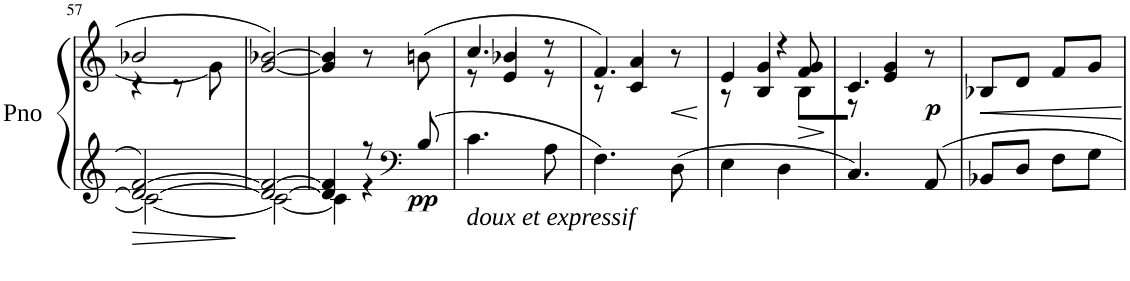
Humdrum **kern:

**kern	**kern	**dynam
*part1	*part1	*part1
*staff2	*staff1	*staff1/2
*I"Klavier	*	*
!!LO:PB:g=z
*clefG2	*clefG2	*
*k[]	*k[]	*
*M2/4	*M2/4	*
=57	=57	=57
!	!	!LO:HP:b=2
*^	*^	*
2d/_ [2f/	2c\_	2b-X/	4r	>
.	.	.	8r	.
.	.	.	8g\]	.
*	*	*v	*v	*
=58	=58	=58	=58
2d/_ 2f/_	2c\_	[2g/ [2b-X/	.
=59	=59	=59	=59
4d/] 4f/]	4c\]	4g/] 4b-/]	.
8r	4r	8r	.
*clefF4	*	*	*
!	!	!	!LO:DY:b=2
8B/	.	(8bn\	pp
*v	*v	*	*
=60	=60	=60
*	*^	*
!LO:TX:b:i:t=doux et expressif	!	!	!
4.c\	4.cc/	8r	.
.	.	4e/	.
8A\	4b-X/	8r	.
4ryy	.	4ryy	.
.	8r	.	.
=61	=61	=61	=61
4.F\	4.f/)	8r	.
.	.	4c/	.
8D\	4a/	4.ryy	.
4ryy	.	.	.
!	!	!	!LO:HP:b
.	8r	.	<
*	*v	*v	*
.	.	]
=62	=62	=62
*	*^	*
4E\	4e/	8r	.
.	.	4B/	.
4D\	4g/	.	.
.	.	8B\L	.
4.ryy	4r	4.ryy	.
.	8f/ 8g/	.	[
=63	=63	=63	=63
4.C/	4.c/	8r	.
.	.	4e/	.
!	!	!	!LO:DY:b
8AA/	4g/	4.ryy	p
4ryy	.	.	.
.	8r	.	.
*	*v	*v	*
=64	=64	=64
8BB-X/L	8B-X/L	.
8D/J	8d/J	.
8F\L	8f/L	.
8G\J	8g/J	.
=	=	=
*-	*-	*-
